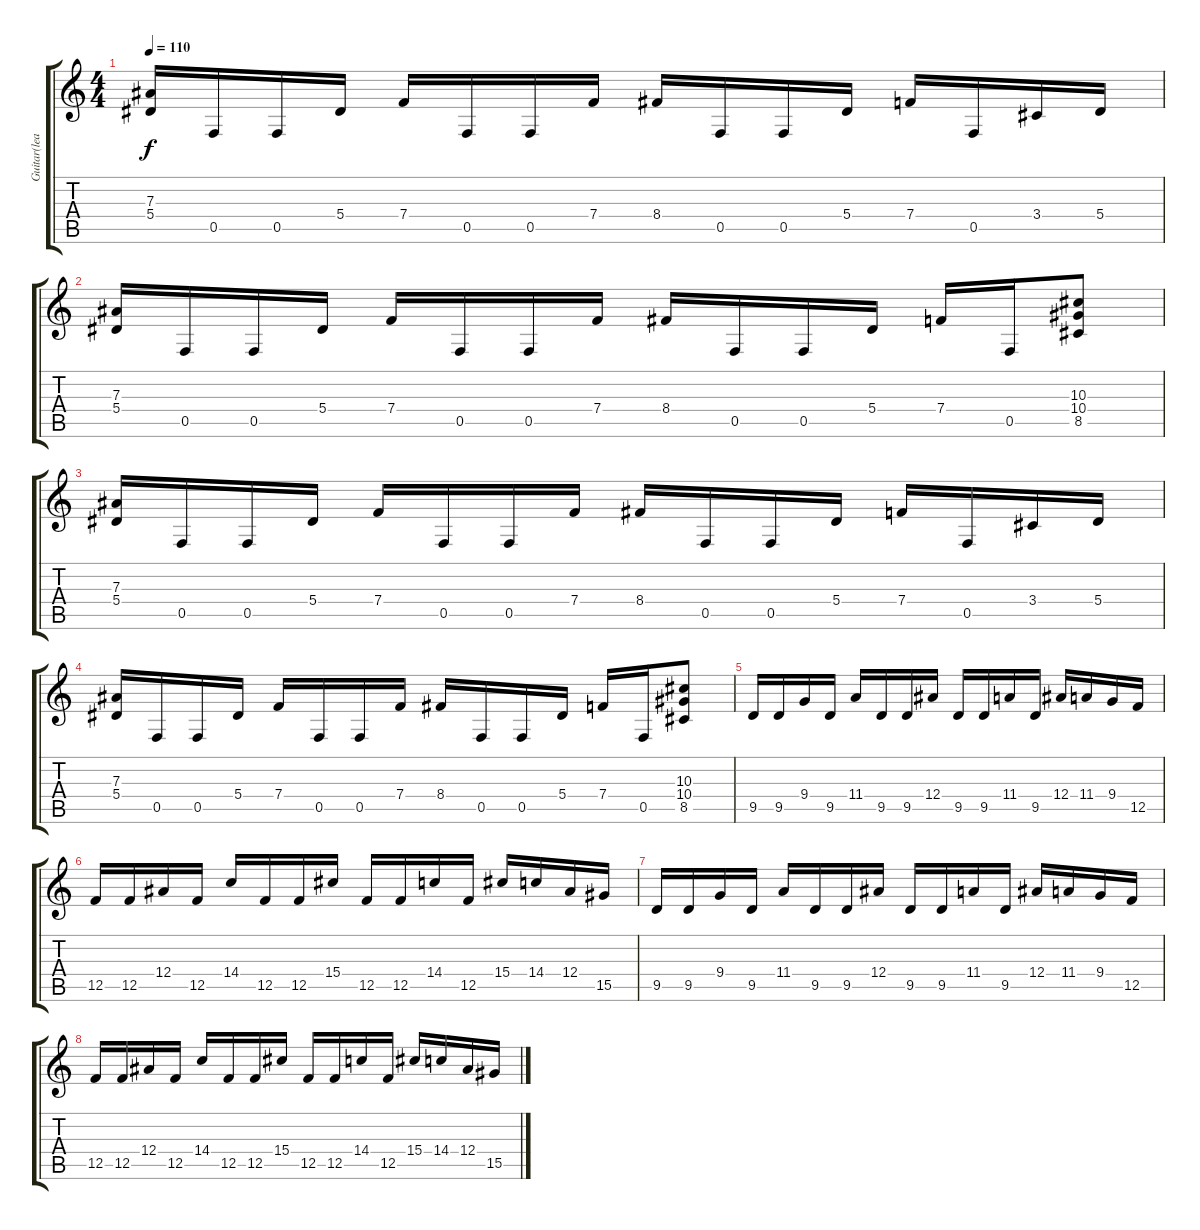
\track ("Guitar(lead)" "Guitar(lea") {instrument distortionguitar}
\staff {score tabs}
\tuning (C4 G3 Eb3 Bb2 F2 C2) {hide}
\ts (4 4)
\tempo 110
\clef g2
\ks c
(7.3 5.4).16{dy f} 0.5.16 0.5.16 5.4.16 7.4.16 0.5.16 0.5.16 7.4.16 8.4.16 0.5.16 0.5.16 5.4.16 7.4.16 0.5.16 3.4.16 5.4.16 |
(7.3 5.4).16 0.5.16 0.5.16 5.4.16 7.4.16 0.5.16 0.5.16 7.4.16 8.4.16 0.5.16 0.5.16 5.4.16 7.4.16 0.5.16 (10.3 10.4 8.5).8 |
(7.3 5.4).16 0.5.16 0.5.16 5.4.16 7.4.16 0.5.16 0.5.16 7.4.16 8.4.16 0.5.16 0.5.16 5.4.16 7.4.16 0.5.16 3.4.16 5.4.16 |
(7.3 5.4).16 0.5.16 0.5.16 5.4.16 7.4.16 0.5.16 0.5.16 7.4.16 8.4.16 0.5.16 0.5.16 5.4.16 7.4.16 0.5.16 (10.3 10.4 8.5).8 |
9.5.16 9.5.16 9.4.16 9.5.16 11.4.16 9.5.16 9.5.16 12.4.16 9.5.16 9.5.16 11.4.16 9.5.16 12.4.16 11.4.16 9.4.16 12.5.16 |
12.5.16 12.5.16 12.4.16 12.5.16 14.4.16 12.5.16 12.5.16 15.4.16 12.5.16 12.5.16 14.4.16 12.5.16 15.4.16 14.4.16 12.4.16 15.5.16 |
9.5.16 9.5.16 9.4.16 9.5.16 11.4.16 9.5.16 9.5.16 12.4.16 9.5.16 9.5.16 11.4.16 9.5.16 12.4.16 11.4.16 9.4.16 12.5.16 |
12.5.16 12.5.16 12.4.16 12.5.16 14.4.16 12.5.16 12.5.16 15.4.16 12.5.16 12.5.16 14.4.16 12.5.16 15.4.16 14.4.16 12.4.16 15.5.16
